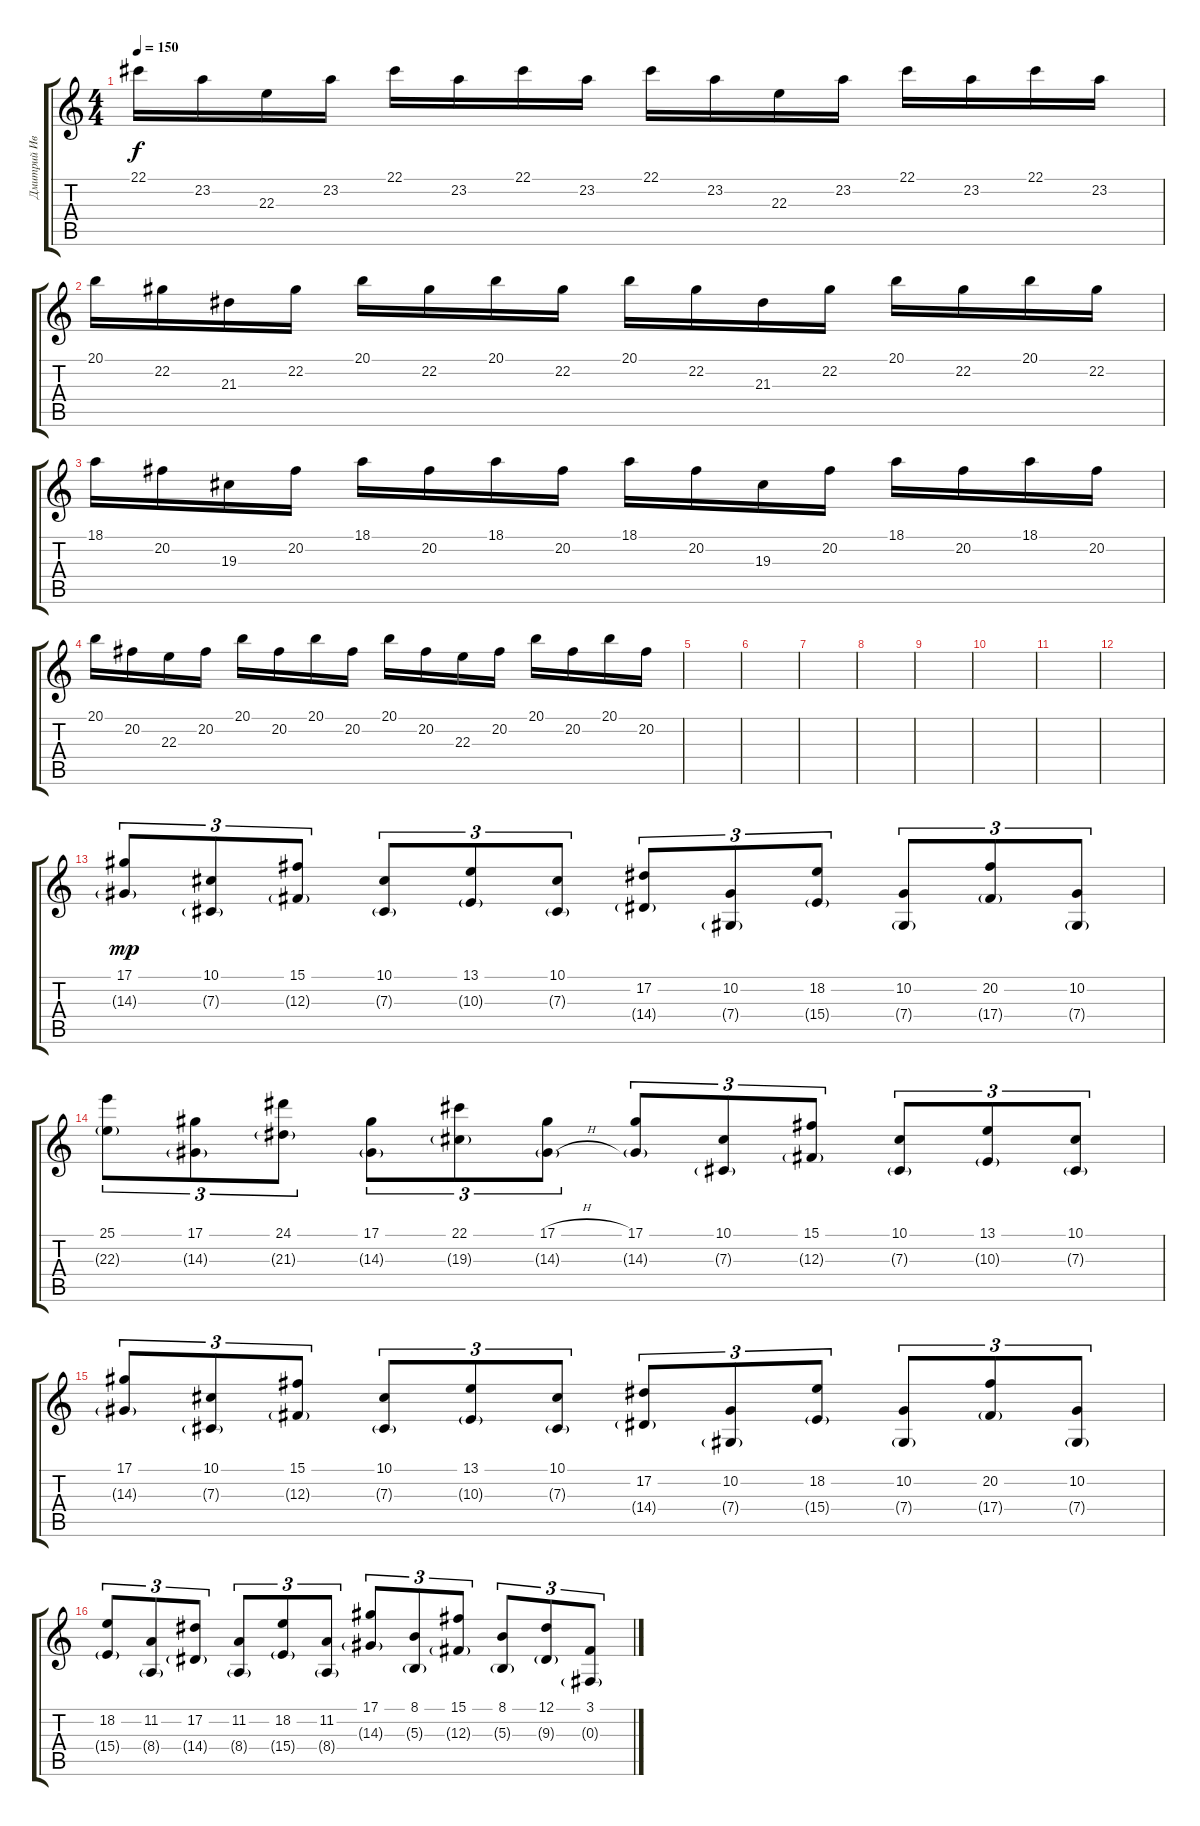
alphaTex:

\track ("Дмитрий Иванов" "Дмитрий Ив") {instrument harpsichord}
\staff {score tabs}
\tuning (Eb4 Bb3 Gb3 Db3 Ab2 Eb2) {hide}
\ts (4 4)
\tempo 150
\clef g2
\ks c
22.1.16{dy f} 23.2.16 22.3.16 23.2.16 22.1.16 23.2.16 22.1.16 23.2.16 22.1.16 23.2.16 22.3.16 23.2.16 22.1.16 23.2.16 22.1.16 23.2.16 |
20.1.16 22.2.16 21.3.16 22.2.16 20.1.16 22.2.16 20.1.16 22.2.16 20.1.16 22.2.16 21.3.16 22.2.16 20.1.16 22.2.16 20.1.16 22.2.16 |
18.1.16 20.2.16 19.3.16 20.2.16 18.1.16 20.2.16 18.1.16 20.2.16 18.1.16 20.2.16 19.3.16 20.2.16 18.1.16 20.2.16 18.1.16 20.2.16 |
20.1.16 20.2.16 22.3.16 20.2.16 20.1.16 20.2.16 20.1.16 20.2.16 20.1.16 20.2.16 22.3.16 20.2.16 20.1.16 20.2.16 20.1.16 20.2.16 |
|
|
|
|
|
|
|
|
(17.1 14.3{g}).8{tu (3 2) dy mp instrument harpsichord} (10.1 7.3{g}).8{tu (3 2)} (15.1 12.3{g}).8{tu (3 2)} (10.1 7.3{g}).8{tu (3 2)} (13.1 10.3{g}).8{tu (3 2)} (10.1 7.3{g}).8{tu (3 2)} (17.2 14.4{g}).8{tu (3 2)} (10.2 7.4{g}).8{tu (3 2)} (18.2 15.4{g}).8{tu (3 2)} (10.2 7.4{g}).8{tu (3 2)} (20.2 17.4{g}).8{tu (3 2)} (10.2 7.4{g}).8{tu (3 2)} |
(25.1 22.3{g}).8{tu (3 2)} (17.1 14.3{g}).8{tu (3 2)} (24.1 21.3{g}).8{tu (3 2)} (17.1 14.3{g}).8{tu (3 2)} (22.1 19.3{g}).8{tu (3 2)} (17.1{h} 14.3{h g}).8{tu (3 2)} (17.1 14.3{g}).8{tu (3 2)} (10.1 7.3{g}).8{tu (3 2)} (15.1 12.3{g}).8{tu (3 2)} (10.1 7.3{g}).8{tu (3 2)} (13.1 10.3{g}).8{tu (3 2)} (10.1 7.3{g}).8{tu (3 2)} |
(17.1 14.3{g}).8{tu (3 2)} (10.1 7.3{g}).8{tu (3 2)} (15.1 12.3{g}).8{tu (3 2)} (10.1 7.3{g}).8{tu (3 2)} (13.1 10.3{g}).8{tu (3 2)} (10.1 7.3{g}).8{tu (3 2)} (17.2 14.4{g}).8{tu (3 2)} (10.2 7.4{g}).8{tu (3 2)} (18.2 15.4{g}).8{tu (3 2)} (10.2 7.4{g}).8{tu (3 2)} (20.2 17.4{g}).8{tu (3 2)} (10.2 7.4{g}).8{tu (3 2)} |
(18.2 15.4{g}).8{tu (3 2)} (11.2 8.4{g}).8{tu (3 2)} (17.2 14.4{g}).8{tu (3 2)} (11.2 8.4{g}).8{tu (3 2)} (18.2 15.4{g}).8{tu (3 2)} (11.2 8.4{g}).8{tu (3 2)} (17.1 14.3{g}).8{tu (3 2)} (8.1 5.3{g}).8{tu (3 2)} (15.1 12.3{g}).8{tu (3 2)} (8.1 5.3{g}).8{tu (3 2)} (12.1 9.3{g}).8{tu (3 2)} (3.1 0.3{g}).8{tu (3 2)}
